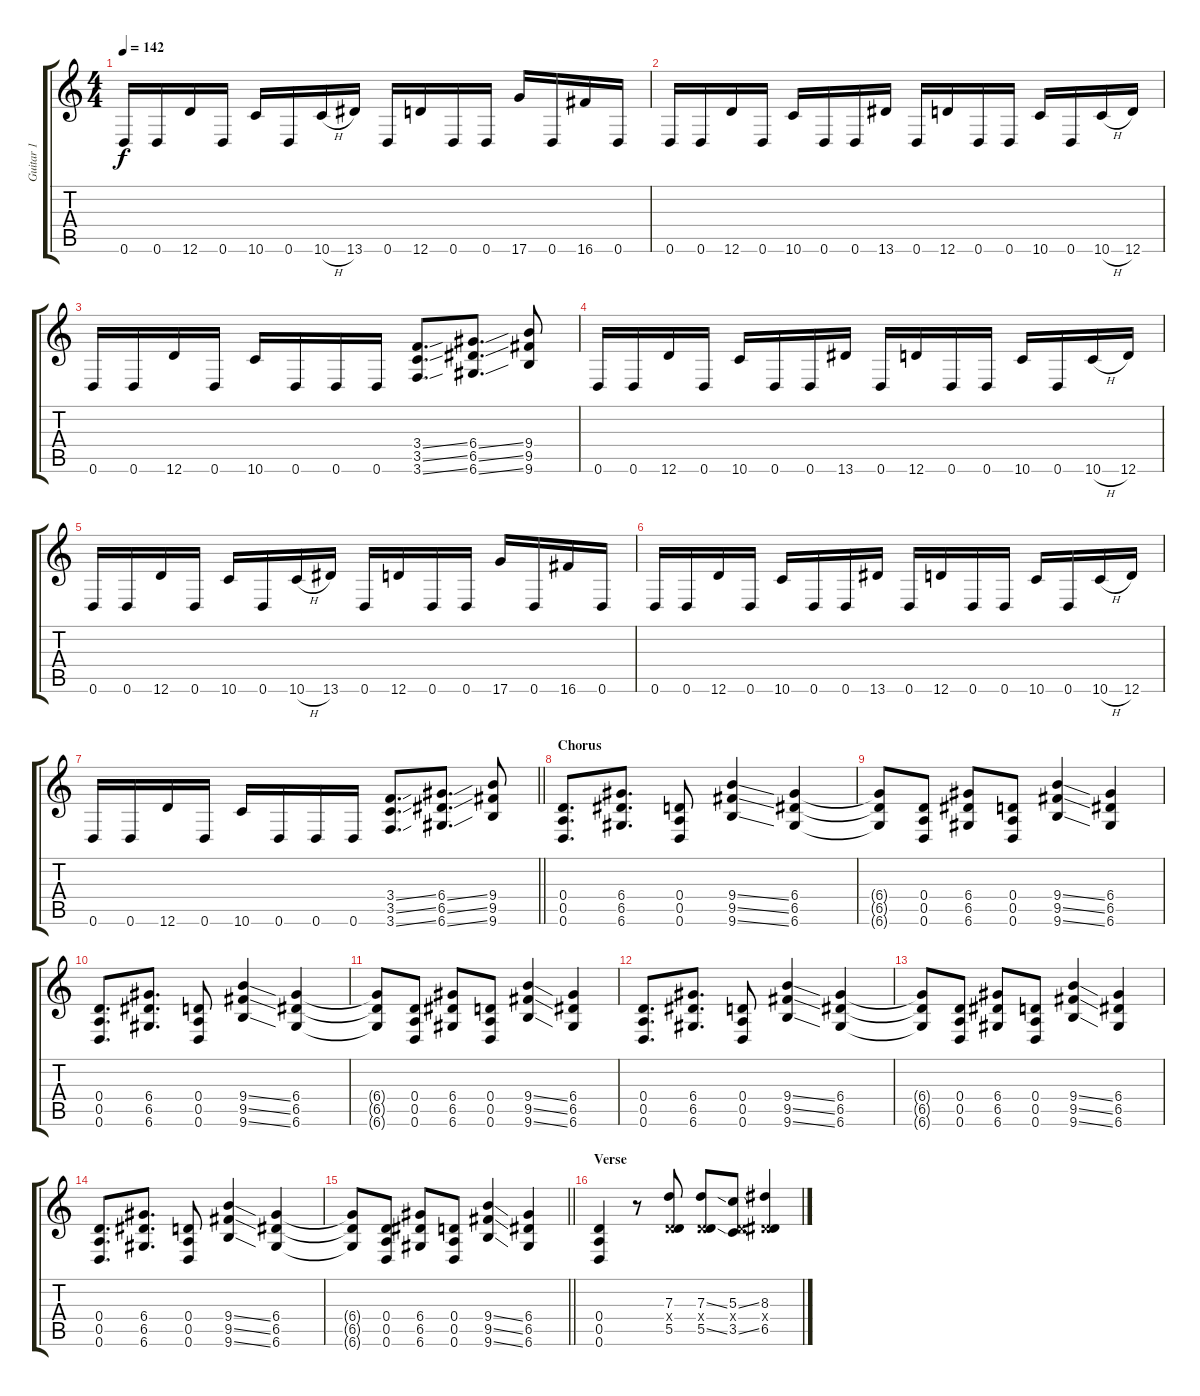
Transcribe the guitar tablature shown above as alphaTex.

\track ("Guitar 1" "Guitar 1") {instrument electricguitarjazz}
\staff {score tabs}
\tuning (E4 B3 G3 D3 A2 D2) {hide}
\ts (4 4)
\tempo 142
\clef g2
\ks c
0.6.16{dy f} 0.6.16 12.6.16 0.6.16 10.6.16 0.6.16 10.6{h}.16 13.6.16 0.6.16 12.6.16 0.6.16 0.6.16 17.6.16 0.6.16 16.6.16 0.6.16 |
0.6.16 0.6.16 12.6.16 0.6.16 10.6.16 0.6.16 0.6.16 13.6.16 0.6.16 12.6.16 0.6.16 0.6.16 10.6.16 0.6.16 10.6{h}.16 12.6.16 |
0.6.16 0.6.16 12.6.16 0.6.16 10.6.16 0.6.16 0.6.16 0.6.16 (3.4{ss} 3.5{ss} 3.6{ss}).8{d} (6.4{ss} 6.5{ss} 6.6{ss}).8{d} (9.4 9.5 9.6).8 |
0.6.16 0.6.16 12.6.16 0.6.16 10.6.16 0.6.16 0.6.16 13.6.16 0.6.16 12.6.16 0.6.16 0.6.16 10.6.16 0.6.16 10.6{h}.16 12.6.16 |
0.6.16 0.6.16 12.6.16 0.6.16 10.6.16 0.6.16 10.6{h}.16 13.6.16 0.6.16 12.6.16 0.6.16 0.6.16 17.6.16 0.6.16 16.6.16 0.6.16 |
0.6.16 0.6.16 12.6.16 0.6.16 10.6.16 0.6.16 0.6.16 13.6.16 0.6.16 12.6.16 0.6.16 0.6.16 10.6.16 0.6.16 10.6{h}.16 12.6.16 |
\barLineRight lightlight
0.6.16 0.6.16 12.6.16 0.6.16 10.6.16 0.6.16 0.6.16 0.6.16 (3.4{ss} 3.5{ss} 3.6{ss}).8{d} (6.4{ss} 6.5{ss} 6.6{ss}).8{d} (9.4 9.5 9.6).8 |
\section ("" "Chorus")
(0.4 0.5 0.6).8{d} (6.4 6.5 6.6).8{d} (0.4 0.5 0.6).8 (9.4{ss} 9.5{ss} 9.6{ss}).4 (6.4 6.5 6.6).4 |
(6.4{t} 6.5{t} 6.6{t}).8 (0.4 0.5 0.6).8 (6.4 6.5 6.6).8 (0.4 0.5 0.6).8 (9.4{ss} 9.5{ss} 9.6{ss}).4 (6.4 6.5 6.6).4 |
(0.4 0.5 0.6).8{d} (6.4 6.5 6.6).8{d} (0.4 0.5 0.6).8 (9.4{ss} 9.5{ss} 9.6{ss}).4 (6.4 6.5 6.6).4 |
(6.4{t} 6.5{t} 6.6{t}).8 (0.4 0.5 0.6).8 (6.4 6.5 6.6).8 (0.4 0.5 0.6).8 (9.4{ss} 9.5{ss} 9.6{ss}).4 (6.4 6.5 6.6).4 |
(0.4 0.5 0.6).8{d} (6.4 6.5 6.6).8{d} (0.4 0.5 0.6).8 (9.4{ss} 9.5{ss} 9.6{ss}).4 (6.4 6.5 6.6).4 |
(6.4{t} 6.5{t} 6.6{t}).8 (0.4 0.5 0.6).8 (6.4 6.5 6.6).8 (0.4 0.5 0.6).8 (9.4{ss} 9.5{ss} 9.6{ss}).4 (6.4 6.5 6.6).4 |
(0.4 0.5 0.6).8{d} (6.4 6.5 6.6).8{d} (0.4 0.5 0.6).8 (9.4{ss} 9.5{ss} 9.6{ss}).4 (6.4 6.5 6.6).4 |
\barLineRight lightlight
(6.4{t} 6.5{t} 6.6{t}).8 (0.4 0.5 0.6).8 (6.4 6.5 6.6).8 (0.4 0.5 0.6).8 (9.4{ss} 9.5{ss} 9.6{ss}).4 (6.4 6.5 6.6).4 |
\section ("" "Verse")
(0.4 0.5 0.6).4 r.8 (7.3 0.4{x} 5.5).8 (7.3{ss} 0.4{x} 5.5{ss}).8 (5.3{ss} 0.4{x} 3.5{ss}).8 (8.3 0.4{x} 6.5).4
